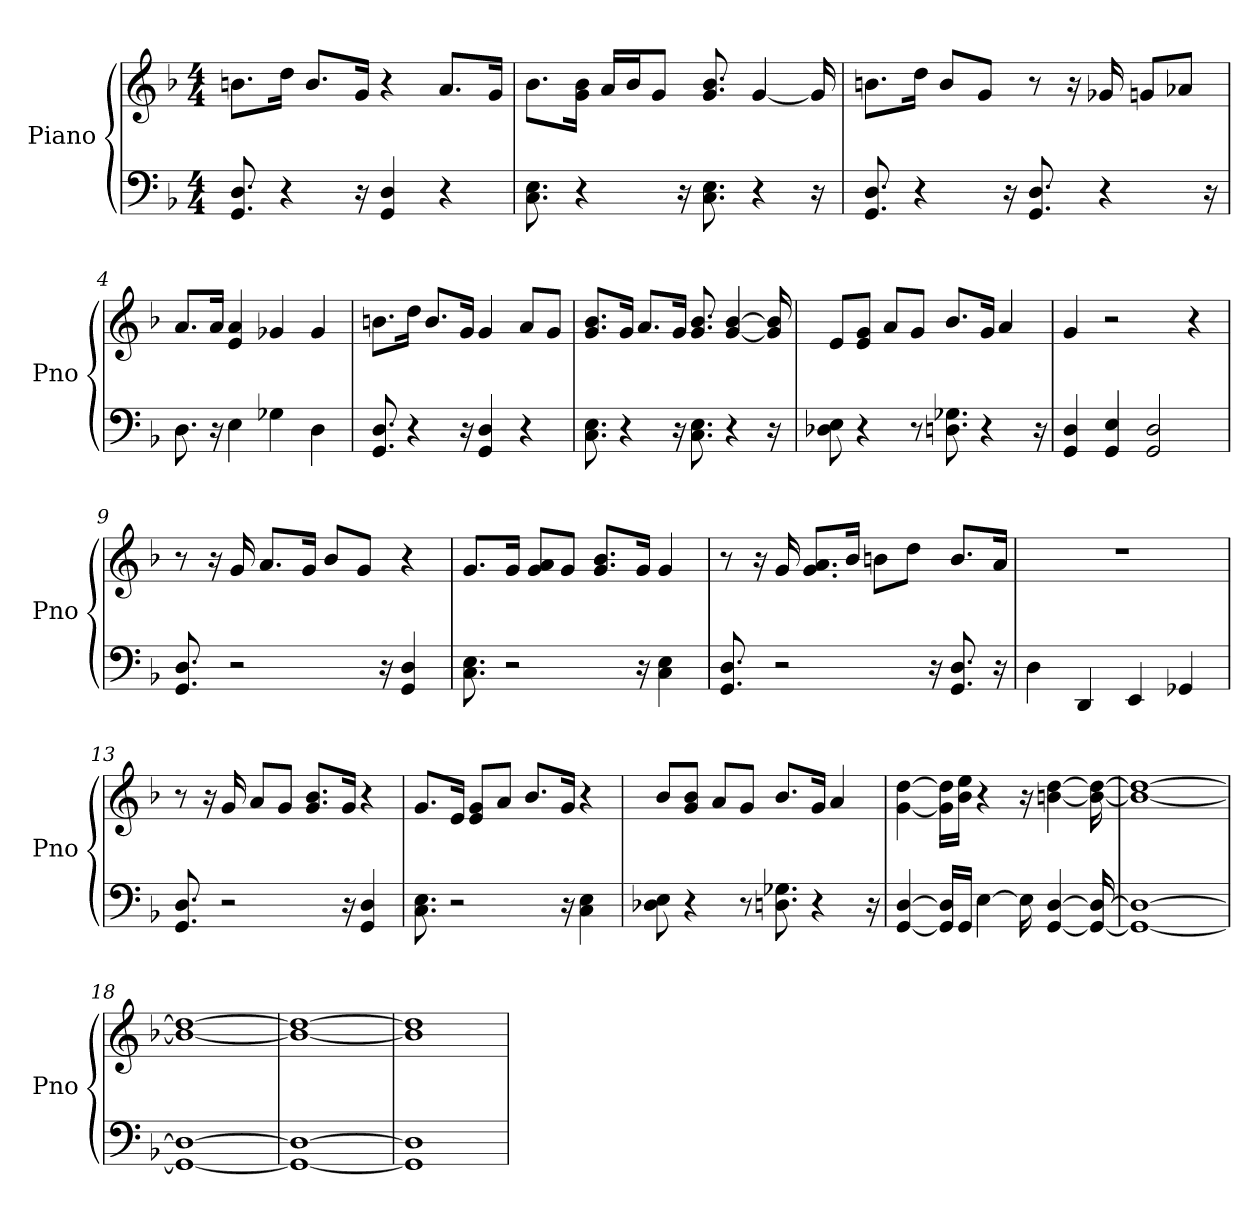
**kern	**kern
*part1	*part1
*staff2	*staff1
*I"Piano	*
*I'Pno	*
*clefF4	*clefG2
*k[b-]	*k[b-]
*F:	*F:
*M4/4	*M4/4
*MM111	*MM111
=1	=1
8.GG 8.D	8.b\L
4r	16dd\Jk
.	8.b/L
16r	16g/Jk
4GG 4D	4r
4r	8.a/L
.	16g/Jk
=2	=2
8.C 8.E	8.b-\L
4r	16g\ 16b-\Jk
.	16a/LL
.	16b-/J
.	8g/J
16r	.
8.C 8.E	8.b- 8.g
4r	[4g
16r	16g]
=3	=3
8.GG 8.D	8.b\L
4r	16dd\Jk
.	8b/L
.	8g/J
16r	.
8.GG 8.D	8r
.	16r
4r	16g-
.	8g/L
.	8a-/J
16r	.
=4	=4
8.D	8.a/L
16r	16a/Jk
4E	4e 4a
4G-	4g-
4D	4g-
=5	=5
8.D 8.GG	8.b\L
4r	16dd\Jk
.	8.b/L
16r	16g/Jk
4GG 4D	4g
4r	8a/L
.	8g/J
=6	=6
8.E 8.C	8.g/ 8.b-/L
4r	16g/Jk
.	8.a/L
16r	16g/Jk
8.E 8.C	8.g 8.b-
4r	[4b- [4g
16r	16b-] 16g]
=7	=7
8E 8D-	8e/L
4r	8g/ 8e/J
.	8a/L
8r	8g/J
8.D 8.G-	8.b-/L
4r	16g/Jk
.	4a
16r	.
=8	=8
4D 4GG	4g
4E 4GG	2r
2D 2GG	.
.	4r
=9	=9
8.D 8.GG	8r
.	16r
2r	16g
.	8.a/L
.	16g/Jk
.	8b-/L
.	8g/J
16r	.
4D 4GG	4r
=10	=10
8.E 8.C	8.g/L
2r	16g/Jk
.	8g/ 8a/L
.	8g/J
.	8.g/ 8.b-/L
16r	16g/Jk
4E 4C	4g
=11	=11
8.D 8.GG	8r
.	16r
2r	16g
.	8.a/ 8.g/L
.	16b-/Jk
.	8b\L
.	8dd\J
16r	.
8.D 8.GG	8.b/L
16r	16a/Jk
=12	=12
4D	1r
4DD	.
4EE	.
4GG-	.
=13	=13
8.D 8.GG	8r
.	16r
2r	16g
.	8a/L
.	8g/J
.	8.g/ 8.b-/L
16r	16g/Jk
4D 4GG	4r
=14	=14
8.E 8.C	8.g/L
2r	16e/Jk
.	8g/ 8e/L
.	8a/J
.	8.b-/L
16r	16g/Jk
4E 4C	4r
=15	=15
8E 8D-	8b-/L
4r	8b-/ 8g/J
.	8a/L
8r	8g/J
8.D 8.G-	8.b-/L
4r	16g/Jk
.	4a
16r	.
=16	=16
[4GG [4D	[4g [4dd
16GG]/ 16D]/LL	16g]\ 16dd]\LL
16GG/JJ	16b-\ 16ee\JJ
[4E	4r
16E]	16r
[4D [4GG	[4b [4dd
16D_ 16GG_	16b_ 16dd_
=17	=17
1D_ 1GG_	1b_ 1dd_
=18	=18
1D_ 1GG_	1b_ 1dd_
=19	=19
1D_ 1GG_	1b_ 1dd_
=20	=20
1D] 1GG]	1b] 1dd]
=	=
*-	*-
